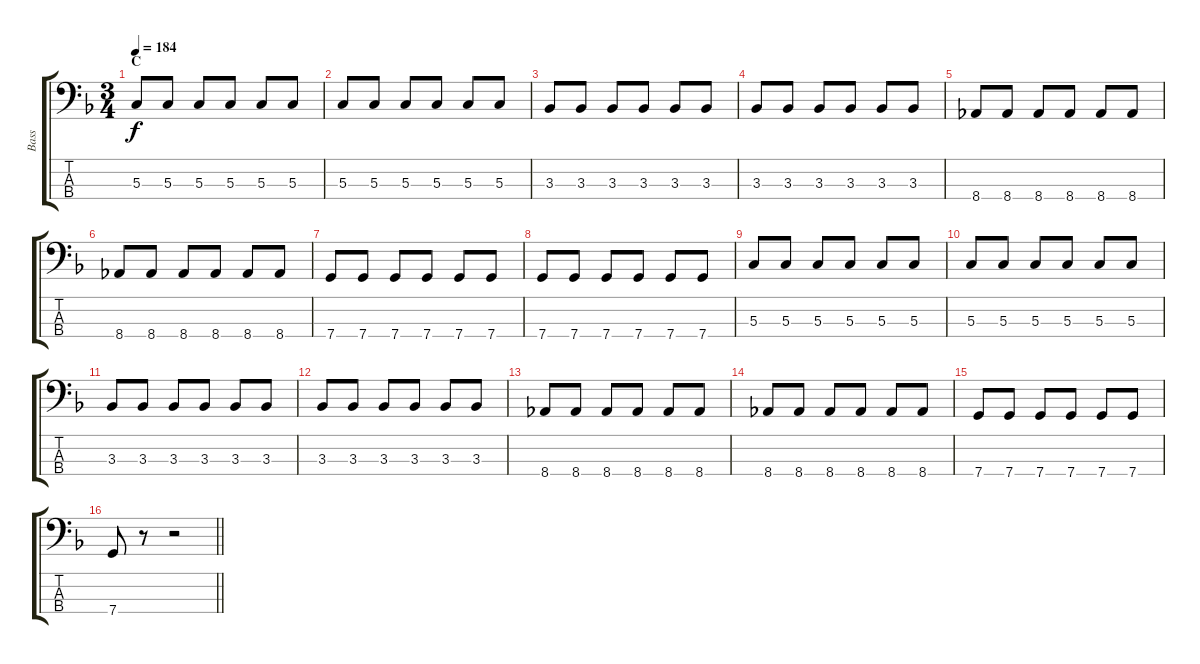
\track ("Bass" "Bass") {instrument electricbasspick}
\staff {score tabs}
\tuning (F2 C2 G1 C1) {hide}
\ts (3 4)
\section ("" "C")
\tempo 184
\clef f4
\ks f
5.3.8{dy f} 5.3.8 5.3.8 5.3.8 5.3.8 5.3.8 |
5.3.8 5.3.8 5.3.8 5.3.8 5.3.8 5.3.8 |
3.3.8 3.3.8 3.3.8 3.3.8 3.3.8 3.3.8 |
3.3.8 3.3.8 3.3.8 3.3.8 3.3.8 3.3.8 |
8.4.8 8.4.8 8.4.8 8.4.8 8.4.8 8.4.8 |
8.4.8 8.4.8 8.4.8 8.4.8 8.4.8 8.4.8 |
7.4.8 7.4.8 7.4.8 7.4.8 7.4.8 7.4.8 |
7.4.8 7.4.8 7.4.8 7.4.8 7.4.8 7.4.8 |
5.3.8 5.3.8 5.3.8 5.3.8 5.3.8 5.3.8 |
5.3.8 5.3.8 5.3.8 5.3.8 5.3.8 5.3.8 |
3.3.8 3.3.8 3.3.8 3.3.8 3.3.8 3.3.8 |
3.3.8 3.3.8 3.3.8 3.3.8 3.3.8 3.3.8 |
8.4.8 8.4.8 8.4.8 8.4.8 8.4.8 8.4.8 |
8.4.8 8.4.8 8.4.8 8.4.8 8.4.8 8.4.8 |
7.4.8 7.4.8 7.4.8 7.4.8 7.4.8 7.4.8 |
\barLineRight lightlight
7.4.8 r.8 r.2
